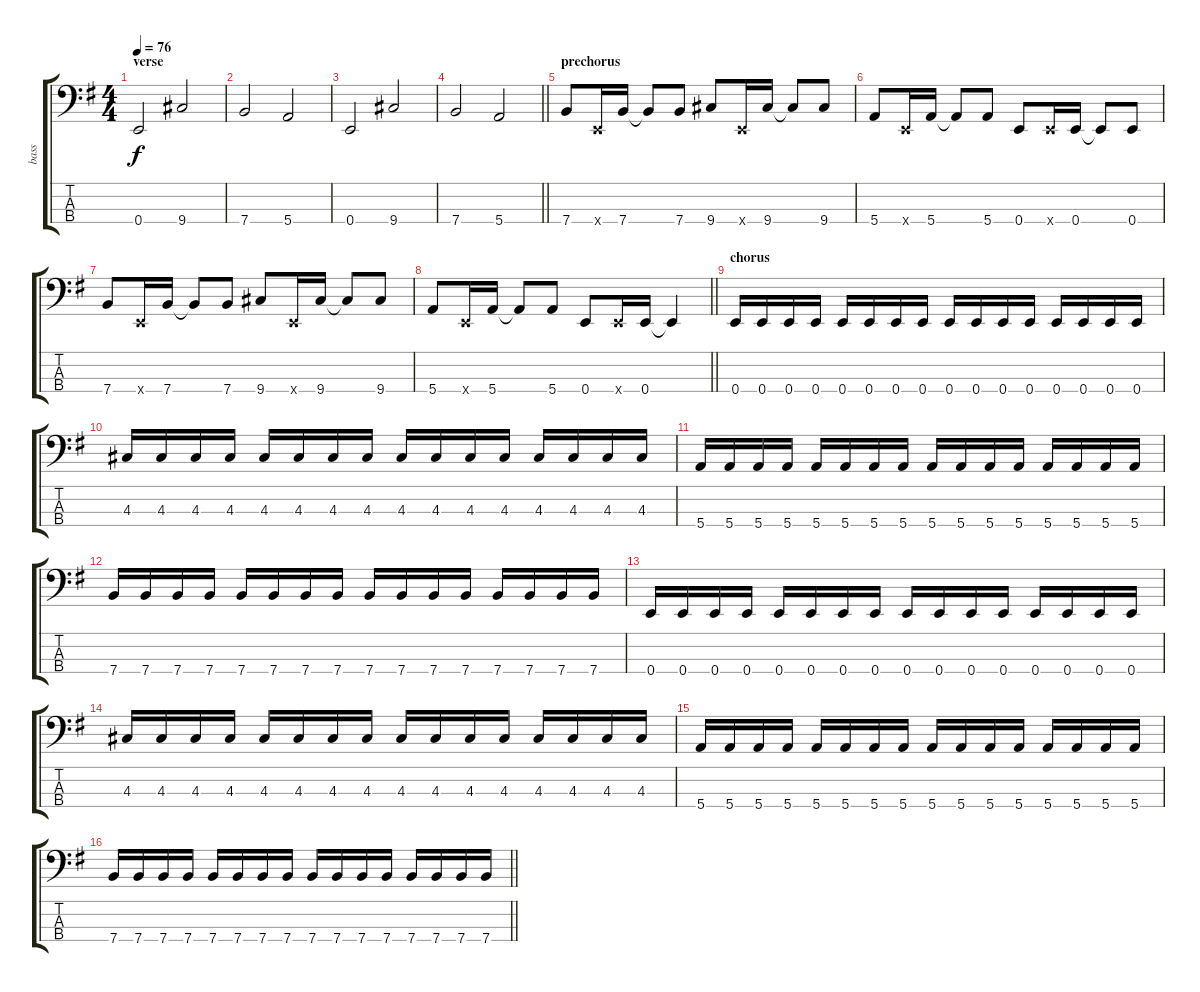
\track ("bass" "bass") {instrument electricbassfinger}
\staff {score tabs}
\tuning (G2 D2 A1 E1) {hide}
\ts (4 4)
\section ("" "verse")
\tempo 76
\clef f4
\ks eminor
0.4.2{dy f} 9.4.2 |
7.4.2 5.4.2 |
0.4.2 9.4.2 |
\barLineRight lightlight
7.4.2 5.4.2 |
\section ("" "prechorus")
7.4.8 0.4{x}.16 7.4.16 7.4{t}.8 7.4.8 9.4.8 0.4{x}.16 9.4.16 9.4{t}.8 9.4.8 |
5.4.8 0.4{x}.16 5.4.16 5.4{t}.8 5.4.8 0.4.8 0.4{x}.16 0.4.16 0.4{t}.8 0.4.8 |
7.4.8 0.4{x}.16 7.4.16 7.4{t}.8 7.4.8 9.4.8 0.4{x}.16 9.4.16 9.4{t}.8 9.4.8 |
\barLineRight lightlight
5.4.8 0.4{x}.16 5.4.16 5.4{t}.8 5.4.8 0.4.8 0.4{x}.16 0.4.16 0.4{t}.4 |
\section ("" "chorus")
0.4.16 0.4.16 0.4.16 0.4.16 0.4.16 0.4.16 0.4.16 0.4.16 0.4.16 0.4.16 0.4.16 0.4.16 0.4.16 0.4.16 0.4.16 0.4.16 |
4.3.16 4.3.16 4.3.16 4.3.16 4.3.16 4.3.16 4.3.16 4.3.16 4.3.16 4.3.16 4.3.16 4.3.16 4.3.16 4.3.16 4.3.16 4.3.16 |
5.4.16 5.4.16 5.4.16 5.4.16 5.4.16 5.4.16 5.4.16 5.4.16 5.4.16 5.4.16 5.4.16 5.4.16 5.4.16 5.4.16 5.4.16 5.4.16 |
7.4.16 7.4.16 7.4.16 7.4.16 7.4.16 7.4.16 7.4.16 7.4.16 7.4.16 7.4.16 7.4.16 7.4.16 7.4.16 7.4.16 7.4.16 7.4.16 |
0.4.16 0.4.16 0.4.16 0.4.16 0.4.16 0.4.16 0.4.16 0.4.16 0.4.16 0.4.16 0.4.16 0.4.16 0.4.16 0.4.16 0.4.16 0.4.16 |
4.3.16 4.3.16 4.3.16 4.3.16 4.3.16 4.3.16 4.3.16 4.3.16 4.3.16 4.3.16 4.3.16 4.3.16 4.3.16 4.3.16 4.3.16 4.3.16 |
5.4.16 5.4.16 5.4.16 5.4.16 5.4.16 5.4.16 5.4.16 5.4.16 5.4.16 5.4.16 5.4.16 5.4.16 5.4.16 5.4.16 5.4.16 5.4.16 |
\barLineRight lightlight
7.4.16 7.4.16 7.4.16 7.4.16 7.4.16 7.4.16 7.4.16 7.4.16 7.4.16 7.4.16 7.4.16 7.4.16 7.4.16 7.4.16 7.4.16 7.4.16
